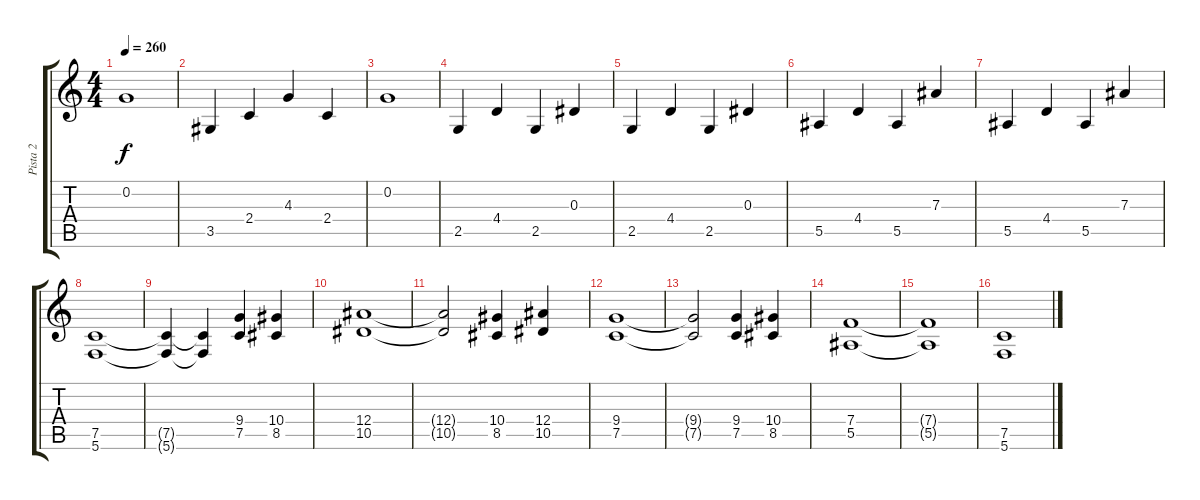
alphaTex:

\track ("Pista 2" "Pista 2") {instrument distortionguitar}
\staff {score tabs}
\tuning (C4 G3 Eb3 Bb2 F2 C2) {hide}
\ts (4 4)
\tempo 260
\clef g2
\ks c
0.2.1{dy f} |
3.5.4 2.4.4 4.3.4 2.4.4 |
0.2.1 |
2.5.4 4.4.4 2.5.4 0.3.4 |
2.5.4 4.4.4 2.5.4 0.3.4 |
5.5.4 4.4.4 5.5.4 7.3.4 |
5.5.4 4.4.4 5.5.4 7.3.4 |
(7.5 5.6).1{instrument distortionguitar} |
(7.5{t} 5.6{t}).4 (7.5{t} 5.6{t}).4 (9.4 7.5).4 (10.4 8.5).4 |
(12.4 10.5).1 |
(12.4{t} 10.5{t}).2 (10.4 8.5).4 (12.4 10.5).4 |
(9.4 7.5).1 |
(9.4{t} 7.5{t}).2 (9.4 7.5).4 (10.4 8.5).4 |
(7.4 5.5).1 |
(7.4{t} 5.5{t}).1{instrument distortionguitar} |
(7.5 5.6).1{instrument distortionguitar}
